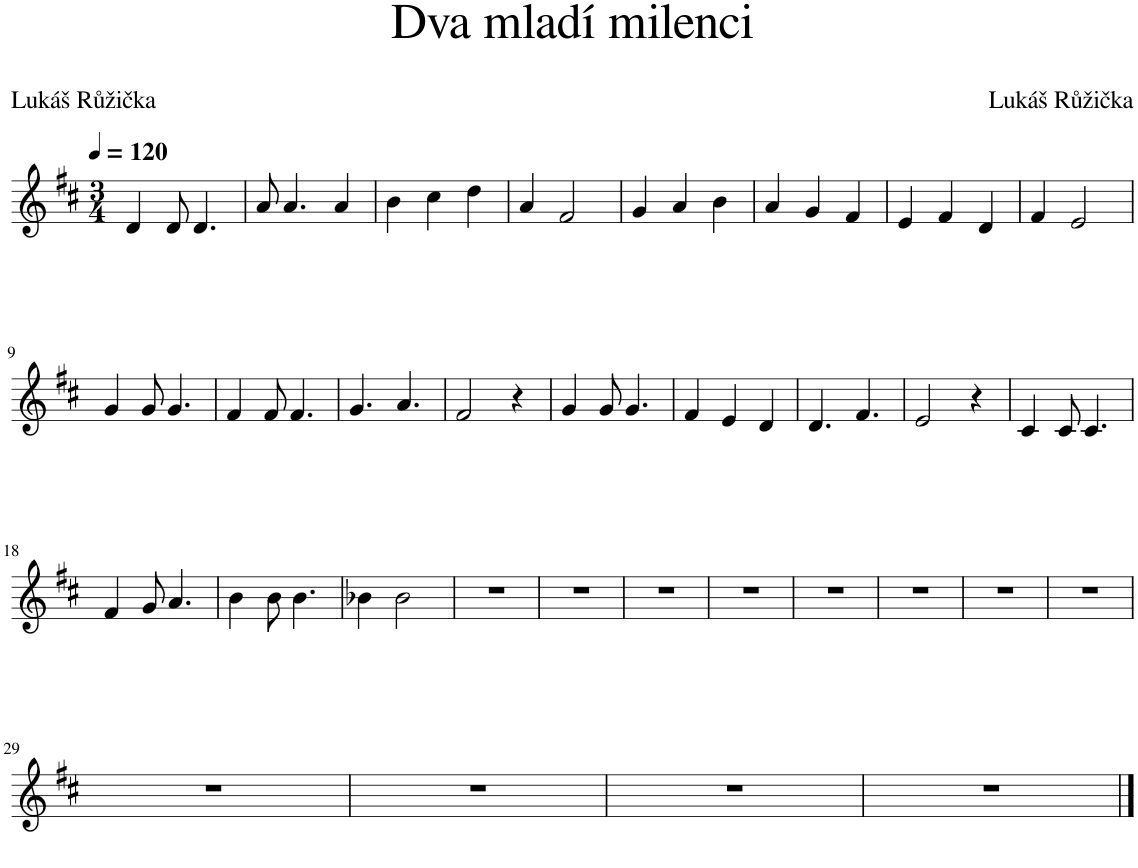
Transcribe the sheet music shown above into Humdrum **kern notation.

**kern
*part1
*staff1
*I"Piano
*I'Pno.
*clefG2
*k[f#c#]
*M3/4
*MM120
=1
4d/
8d/
4.d/
=2
8a/
4.a/
4a/
=3
4b\
4cc#\
4dd\
=4
4a/
2f#/
=5
4g/
4a/
4b\
=6
4a/
4g/
4f#/
=7
4e/
4f#/
4d/
=8
4f#/
2e/
!!LO:LB:g=z
=9
4g/
8g/
4.g/
=10
4f#/
8f#/
4.f#/
=11
4.g/
4.a/
=12
2f#/
4r
=13
4g/
8g/
4.g/
=14
4f#/
4e/
4d/
=15
4.d/
4.f#/
=16
2e/
4r
=17
4c#/
8c#/
4.c#/
!!LO:LB:g=z
=18
4f#/
8g/
4.a/
=19
4b\
8b\
4.b\
=20
4b-X\
2b-\
=21
2.r
=22
2.r
=23
2.r
=24
2.r
=25
2.r
=26
2.r
=27
2.r
=28
2.r
!!LO:LB:g=z
=29
2.r
=30
2.r
=31
2.r
=32
2.r
==
*-
